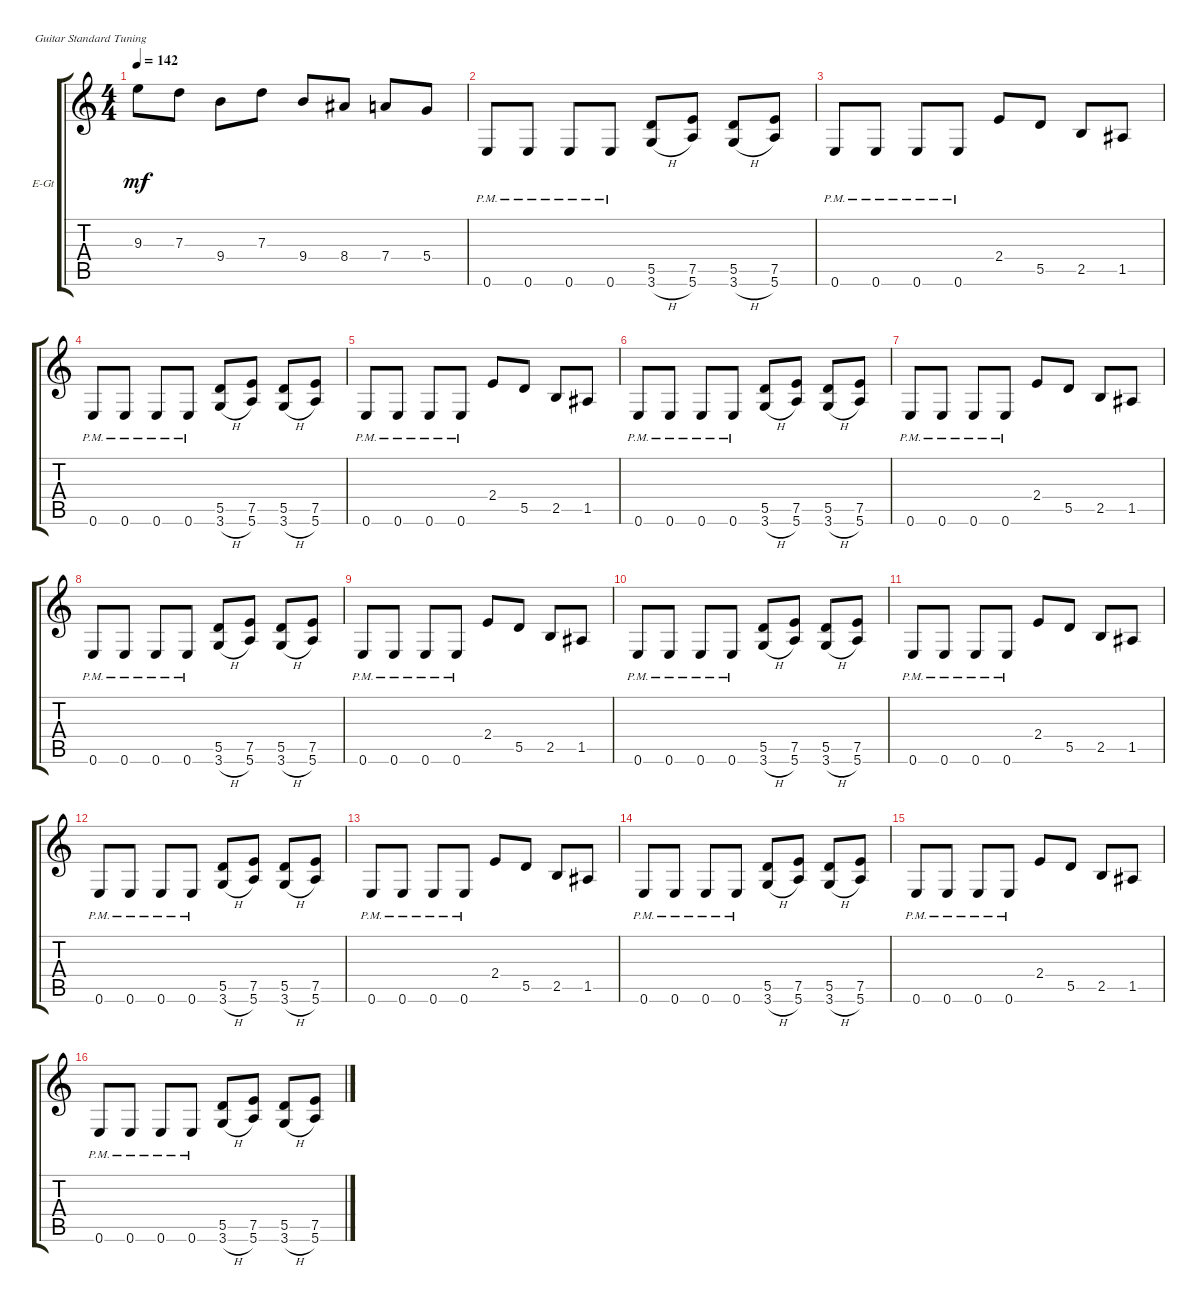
\defaultSystemsLayout 4
\bracketExtendMode groupsimilarinstruments
\firstSystemTrackNameOrientation horizontal
\otherSystemsTrackNameOrientation horizontal
\track ("Electric Guitar" "E-Gt") {instrument distortionguitar}
\staff {score tabs}
\tuning (E4 B3 G3 D3 A2 E2)
\ts (4 4)
\tempo 142
\clef g2
\ks c
9.3.8{dy mf} 7.3.8 9.4.8 7.3.8 9.4.8 8.4.8 7.4.8 5.4.8 |
0.6{pm}.8 0.6{pm}.8 0.6{pm}.8 0.6{pm}.8 (3.6{h} 5.5).8 (5.6 7.5).8 (3.6{h} 5.5).8 (5.6 7.5).8 |
0.6{pm}.8 0.6{pm}.8 0.6{pm}.8 0.6{pm}.8 2.4.8 5.5.8 2.5.8 1.5.8 |
0.6{pm}.8 0.6{pm}.8 0.6{pm}.8 0.6{pm}.8 (3.6{h} 5.5).8 (5.6 7.5).8 (3.6{h} 5.5).8 (5.6 7.5).8 |
0.6{pm}.8 0.6{pm}.8 0.6{pm}.8 0.6{pm}.8 2.4.8 5.5.8 2.5.8 1.5.8 |
0.6{pm}.8 0.6{pm}.8 0.6{pm}.8 0.6{pm}.8 (3.6{h} 5.5).8 (5.6 7.5).8 (3.6{h} 5.5).8 (5.6 7.5).8 |
0.6{pm}.8 0.6{pm}.8 0.6{pm}.8 0.6{pm}.8 2.4.8 5.5.8 2.5.8 1.5.8 |
0.6{pm}.8 0.6{pm}.8 0.6{pm}.8 0.6{pm}.8 (3.6{h} 5.5).8 (5.6 7.5).8 (3.6{h} 5.5).8 (5.6 7.5).8 |
0.6{pm}.8 0.6{pm}.8 0.6{pm}.8 0.6{pm}.8 2.4.8 5.5.8 2.5.8 1.5.8 |
0.6{pm}.8 0.6{pm}.8 0.6{pm}.8 0.6{pm}.8 (3.6{h} 5.5).8 (5.6 7.5).8 (3.6{h} 5.5).8 (5.6 7.5).8 |
0.6{pm}.8 0.6{pm}.8 0.6{pm}.8 0.6{pm}.8 2.4.8 5.5.8 2.5.8 1.5.8 |
0.6{pm}.8 0.6{pm}.8 0.6{pm}.8 0.6{pm}.8 (3.6{h} 5.5).8 (5.6 7.5).8 (3.6{h} 5.5).8 (5.6 7.5).8 |
0.6{pm}.8 0.6{pm}.8 0.6{pm}.8 0.6{pm}.8 2.4.8 5.5.8 2.5.8 1.5.8 |
0.6{pm}.8 0.6{pm}.8 0.6{pm}.8 0.6{pm}.8 (3.6{h} 5.5).8 (5.6 7.5).8 (3.6{h} 5.5).8 (5.6 7.5).8 |
0.6{pm}.8 0.6{pm}.8 0.6{pm}.8 0.6{pm}.8 2.4.8 5.5.8 2.5.8 1.5.8 |
0.6{pm}.8 0.6{pm}.8 0.6{pm}.8 0.6{pm}.8 (3.6{h} 5.5).8 (5.6 7.5).8 (3.6{h} 5.5).8 (5.6 7.5).8
